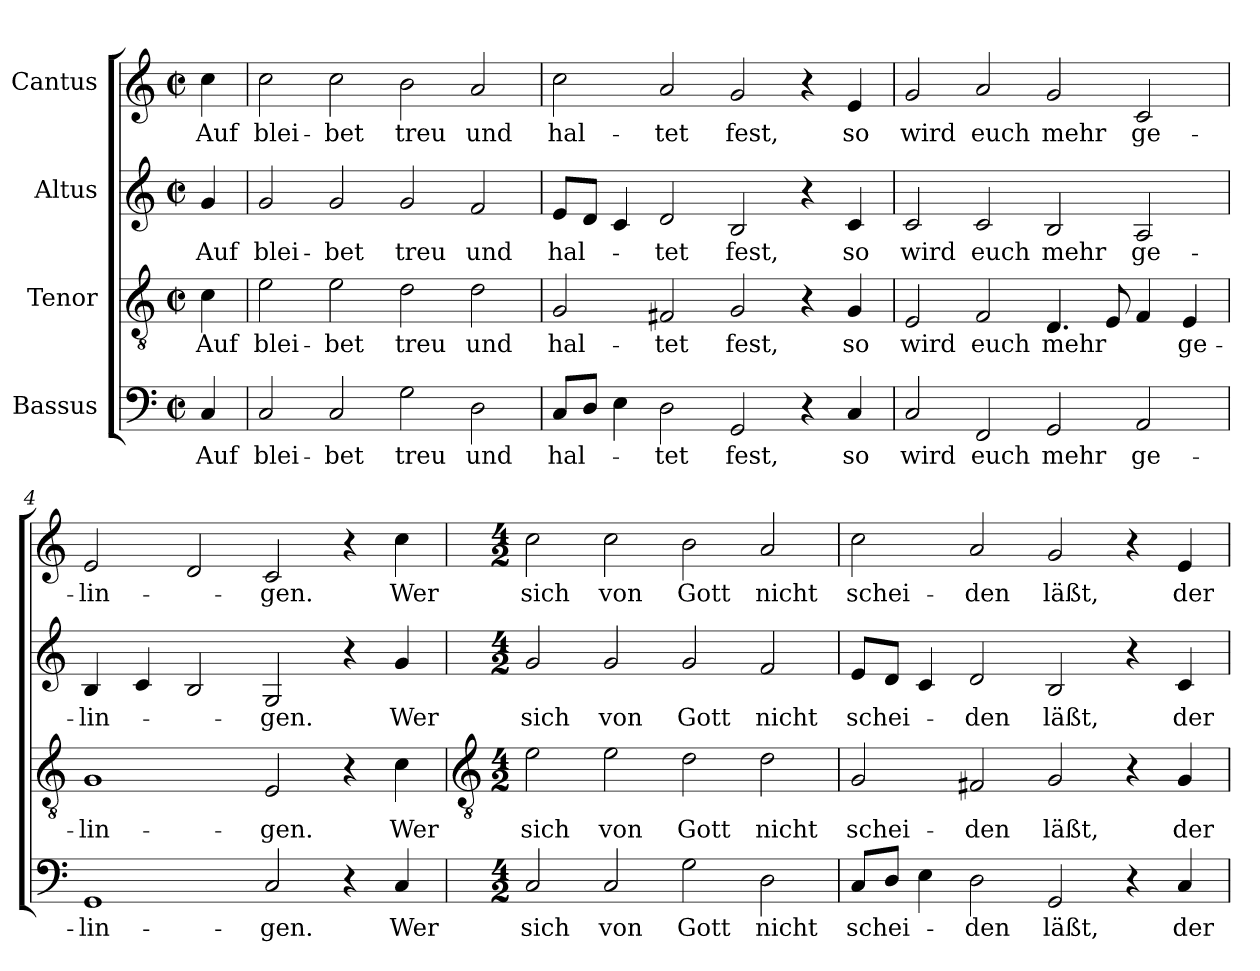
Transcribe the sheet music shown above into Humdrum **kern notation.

**kern	**text	**kern	**text	**kern	**text	**kern	**text
*part4	*part4	*part3	*part3	*part2	*part2	*part1	*part1
*staff4	*staff4	*staff3	*staff3	*staff2	*staff2	*staff1	*staff1
*I"Bassus	*	*I"Tenor	*	*I"Altus	*	*I"Cantus	*
*clefF4	*	*clefGv2	*	*clefG2	*	*clefG2	*
*k[]	*	*k[]	*	*k[]	*	*k[]	*
*C:	*	*C:	*	*C:	*	*C:	*
*M4/2	*	*M4/2	*	*M4/2	*	*M4/2	*
*met(c|)	*	*met(c|)	*	*met(c|)	*	*met(c|)	*
=	=	=	=	=	=	=	=
!	!LO:LY:b	!	!LO:LY:b	!	!LO:LY:b	!	!LO:LY:b
4C	Auf	4c	Auf	4g	Auf	4cc	Auf
=1	=1	=1	=1	=1	=1	=1	=1
!	!LO:LY:b	!	!LO:LY:b	!	!LO:LY:b	!	!LO:LY:b
2C	blei-	2e	blei-	2g	blei-	2cc	blei-
!	!LO:LY:b	!	!LO:LY:b	!	!LO:LY:b	!	!LO:LY:b
2C	-bet	2e	-bet	2g	-bet	2cc	-bet
!	!LO:LY:b	!	!LO:LY:b	!	!LO:LY:b	!	!LO:LY:b
2G	treu	2d	treu	2g	treu	2b	treu
!	!LO:LY:b	!	!LO:LY:b	!	!LO:LY:b	!	!LO:LY:b
2D	und	2d	und	2f	und	2a	und
=2	=2	=2	=2	=2	=2	=2	=2
!	!LO:LY:b	!	!LO:LY:b	!	!LO:LY:b	!	!LO:LY:b
8CL	hal-	2G	hal-	8eL	hal-	2cc	hal-
8DJ	.	.	.	8dJ	.	.	.
4E	.	.	.	4c	.	.	.
!	!LO:LY:b	!	!LO:LY:b	!	!LO:LY:b	!	!LO:LY:b
2D	-tet	2F#X	-tet	2d	-tet	2a	-tet
!	!LO:LY:b	!	!LO:LY:b	!	!LO:LY:b	!	!LO:LY:b
2GG	fest,	2G	fest,	2B	fest,	2g	fest,
4r	.	4r	.	4r	.	4r	.
!	!LO:LY:b	!	!LO:LY:b	!	!LO:LY:b	!	!LO:LY:b
4C	so	4G	so	4c	so	4e	so
=3	=3	=3	=3	=3	=3	=3	=3
!	!LO:LY:b	!	!LO:LY:b	!	!LO:LY:b	!	!LO:LY:b
2C	wird	2E	wird	2c	wird	2g	wird
!	!LO:LY:b	!	!LO:LY:b	!	!LO:LY:b	!	!LO:LY:b
2FF	euch	2F	euch	2c	euch	2a	euch
!	!LO:LY:b	!	!LO:LY:b	!	!LO:LY:b	!	!LO:LY:b
2GG	mehr	4.D	mehr	2B	mehr	2g	mehr
.	.	8E	.	.	.	.	.
!	!LO:LY:b	!	!	!	!LO:LY:b	!	!LO:LY:b
2AA	ge-	4F	.	2A	ge-	2c	ge-
!	!	!	!LO:LY:b	!	!	!	!
.	.	4E	ge-	.	.	.	.
=4	=4	=4	=4	=4	=4	=4	=4
!	!LO:LY:b	!	!LO:LY:b	!	!LO:LY:b	!	!LO:LY:b
1GG	-lin-	1G	-lin-	4B	-lin-	2e	-lin-
.	.	.	.	4c	.	.	.
.	.	.	.	2B	.	2d	.
!	!LO:LY:b	!	!LO:LY:b	!	!LO:LY:b	!	!LO:LY:b
2C	-gen.	2E	-gen.	2G	-gen.	2c	-gen.
4r	.	4r	.	4r	.	4r	.
!	!LO:LY:b	!	!LO:LY:b	!	!LO:LY:b	!	!LO:LY:b
4C	Wer	4c	Wer	4g	Wer	4cc	Wer
!!LO:LB:g=z
=5	=5	=5	=5	=5	=5	=5	=5
*	*	*clefGv2	*	*	*	*	*
*M4/2	*	*M4/2	*	*M4/2	*	*M4/2	*
!	!LO:LY:b	!	!LO:LY:b	!	!LO:LY:b	!	!LO:LY:b
2C	sich	2e	sich	2g	sich	2cc	sich
!	!LO:LY:b	!	!LO:LY:b	!	!LO:LY:b	!	!LO:LY:b
2C	von	2e	von	2g	von	2cc	von
!	!LO:LY:b	!	!LO:LY:b	!	!LO:LY:b	!	!LO:LY:b
2G	Gott	2d	Gott	2g	Gott	2b	Gott
!	!LO:LY:b	!	!LO:LY:b	!	!LO:LY:b	!	!LO:LY:b
2D	nicht	2d	nicht	2f	nicht	2a	nicht
=6	=6	=6	=6	=6	=6	=6	=6
!	!LO:LY:b	!	!LO:LY:b	!	!LO:LY:b	!	!LO:LY:b
8CL	schei-	2G	schei-	8eL	schei-	2cc	schei-
8DJ	.	.	.	8dJ	.	.	.
4E	.	.	.	4c	.	.	.
!	!LO:LY:b	!	!LO:LY:b	!	!LO:LY:b	!	!LO:LY:b
2D	-den	2F#X	-den	2d	-den	2a	-den
!	!LO:LY:b	!	!LO:LY:b	!	!LO:LY:b	!	!LO:LY:b
2GG	läßt,	2G	läßt,	2B	läßt,	2g	läßt,
4r	.	4r	.	4r	.	4r	.
!	!LO:LY:b	!	!LO:LY:b	!	!LO:LY:b	!	!LO:LY:b
4C	der	4G	der	4c	der	4e	der
=	=	=	=	=	=	=	=
*-	*-	*-	*-	*-	*-	*-	*-
